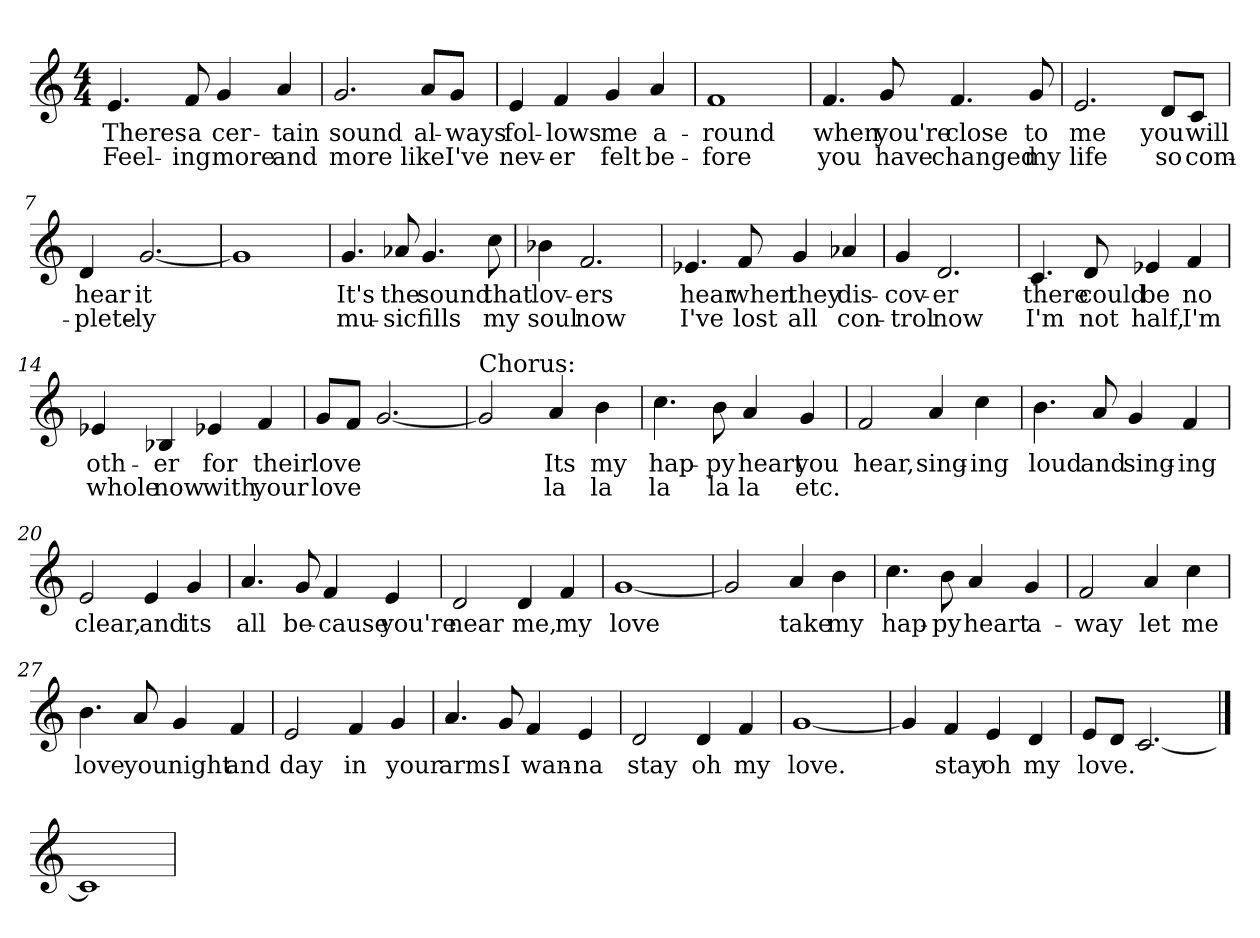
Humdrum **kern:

**kern	**text	**text
*part1	*part1	*part1
*staff1	*staff1	*staff1
*clefG2	*	*
*k[]	*	*
*C:	*	*
*M4/4	*	*
=1	=1	=1
4.e/	Theres	Feel-
8f/	a	-ing
4g/	cer-	more
4a/	-tain	and
=2	=2	=2
2.g/	sound	more
8a/L	al-	like
8g/J	-ways	I've
=3	=3	=3
4e/	fol-	nev-
4f/	-lows	-er
4g/	me	felt
4a/	a-	be-
=4	=4	=4
1f	-round	-fore
!!LO:LB:g=z
=5	=5	=5
4.f/	when	you
8g/	you're	have
4.f/	close	changed
8g/	to	my
=6	=6	=6
2.e/	me	life
8d/L	you	so
8c/J	will	com-
=7	=7	=7
4d/	hear	-plete-
[2.g/	it	-ly
=8	=8	=8
1g]	.	.
=9	=9	=9
4.g/	It's	mu-
8a-X/	the	-sic
4.g/	sound	fills
8cc\	that	my
!!LO:LB:g=z
=10	=10	=10
4b-X\	lov-	soul
2.f/	-ers	now
=11	=11	=11
4.e-X/	hear	I've
8f/	when	lost
4g/	they	all
4a-X/	dis-	con-
=12	=12	=12
4g/	-cov-	-trol
2.d/	-er	now
=13	=13	=13
4.c/	there	I'm
8d/	could	not
4e-X/	be	half,
4f/	no	I'm
!!LO:LB:g=z
=14	=14	=14
4e-X/	oth-	whole
4B-X/	-er	now
4e-X/	for	with
4f/	their	your
=15	=15	=15
8g/L	love	love
8f/J	.	.
[2.g/	.	.
=16	=16	=16
!LO:TX:a:t=Chorus&colon;	!	!
2g/]	.	.
4a/	Its	la
4b\	my	la
=17	=17	=17
4.cc\	hap-	la
8b\	-py	la
4a/	heart	la
4g/	you	etc.
=18	=18	=18
2f/	hear,	.
4a/	sing-	.
4cc\	-ing	.
!!LO:LB:g=z
=19	=19	=19
4.b\	loud	.
8a/	and	.
4g/	sing-	.
4f/	-ing	.
=20	=20	=20
2e/	clear,	.
4e/	and	.
4g/	its	.
=21	=21	=21
4.a/	all	.
8g/	be-	.
4f/	-cause	.
4e/	you're	.
=22	=22	=22
2d/	near	.
4d/	me,	.
4f/	my	.
=23	=23	=23
[1g	love	.
!!LO:LB:g=z
=24	=24	=24
2g/]	.	.
4a/	take	.
4b\	my	.
=25	=25	=25
4.cc\	hap-	.
8b\	-py	.
4a/	heart	.
4g/	a-	.
=26	=26	=26
2f/	-way	.
4a/	let	.
4cc\	me	.
=27	=27	=27
4.b\	love	.
8a/	you	.
4g/	night	.
4f/	and	.
=28	=28	=28
2e/	day	.
4f/	in	.
4g/	your	.
!!LO:LB:g=z
=29	=29	=29
4.a/	arms	.
8g/	I	.
4f/	wan-	.
4e/	-na	.
=30	=30	=30
2d/	stay	.
4d/	oh	.
4f/	my	.
=31	=31	=31
[1g	love.	.
=32	=32	=32
4g/]	.	.
4f/	stay	.
4e/	oh	.
4d/	my	.
=33	=33	=33
8e/L	love.	.
8d/J	.	.
[2.c/	.	.
==34	==34	==34
1c]	.	.
=	=	=
*-	*-	*-
